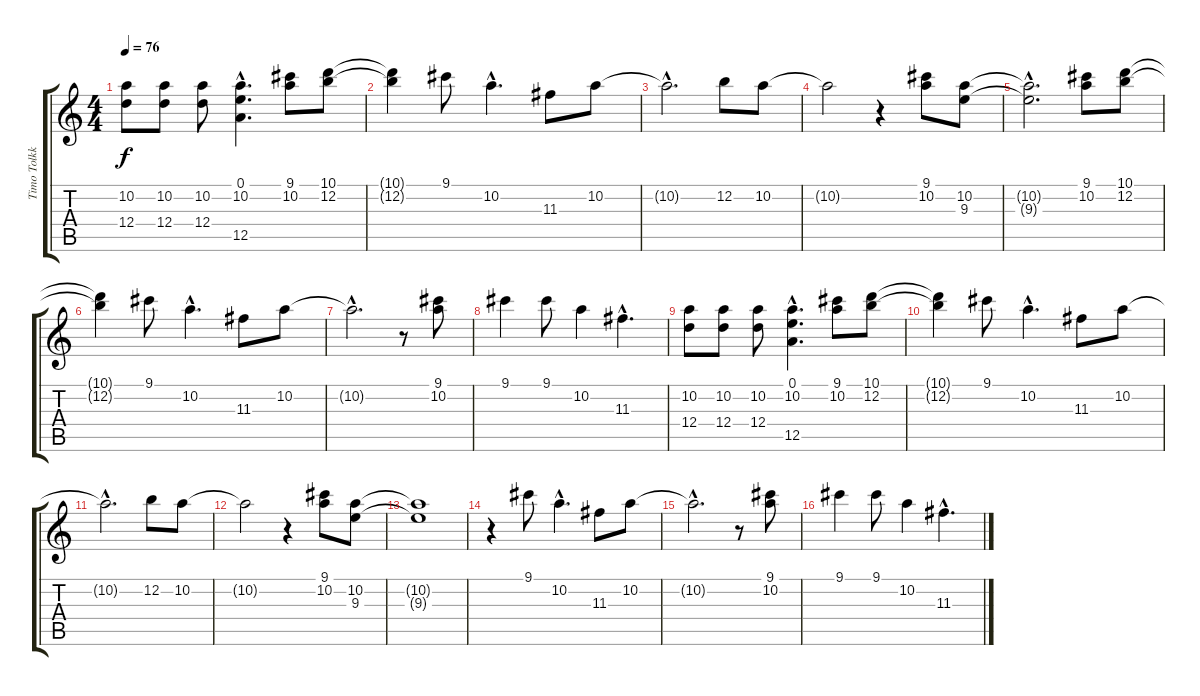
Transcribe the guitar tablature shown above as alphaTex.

\track ("Timo Tolkki" "Timo Tolkk") {instrument distortionguitar}
\staff {score tabs}
\tuning (E4 B3 G3 D3 A2 E2) {hide}
\ts (4 4)
\tempo 76
\clef g2
\ks c
(10.2 12.4).8{dy f} (10.2 12.4).8 (10.2 12.4).8 (0.1{hac} 10.2{hac} 12.5{hac}).4{d} (9.1 10.2).8 (10.1 12.2).8 |
(10.1{t} 12.2{t}).4 9.1.8 10.2{hac}.4{d} 11.3.8 10.2.8 |
10.2{hac t}.2{d} 12.2.8 10.2.8 |
10.2{t}.2 r.4 (9.1 10.2).8 (10.2 9.3).8 |
(10.2{hac t} 9.3{t}).2{d} (9.1 10.2).8 (10.1 12.2).8 |
(10.1{t} 12.2{t}).4 9.1.8 10.2{hac}.4{d} 11.3.8 10.2.8 |
10.2{hac t}.2{d} r.8 (9.1 10.2).8 |
9.1.4 9.1.8 10.2.4 11.3{hac}.4{d} |
(10.2 12.4).8 (10.2 12.4).8 (10.2 12.4).8 (0.1{hac} 10.2{hac} 12.5{hac}).4{d} (9.1 10.2).8 (10.1 12.2).8 |
(10.1{t} 12.2{t}).4 9.1.8 10.2{hac}.4{d} 11.3.8 10.2.8 |
10.2{hac t}.2{d} 12.2.8 10.2.8 |
10.2{t}.2 r.4 (9.1 10.2).8 (10.2 9.3).8 |
(10.2{t} 9.3{t}).1 |
r.4 9.1.8 10.2{hac}.4{d} 11.3.8 10.2.8 |
10.2{hac t}.2{d} r.8 (9.1 10.2).8 |
9.1.4{volume 8} 9.1.8{volume 7} 10.2.4{volume 7} 11.3{hac}.4{d volume 6}
